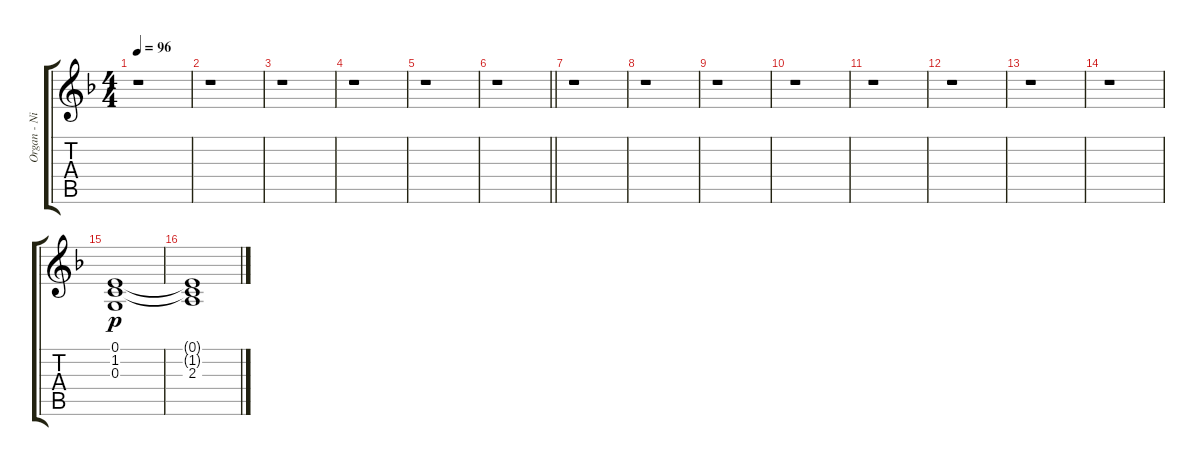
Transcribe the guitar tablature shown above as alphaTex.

\track ("Organ - Nick Nasmyth" "Organ - Ni") {instrument drawbarorgan}
\staff {score tabs}
\tuning (E4 B3 G3 D3 A2 E2) {hide}
\ts (4 4)
\tempo 96
\clef g2
\ks f
r.1{dy p instrument drawbarorgan} |
r.1 |
r.1 |
r.1 |
r.1 |
\barLineRight lightlight
r.1 |
r.1 |
r.1 |
r.1 |
r.1 |
r.1 |
r.1 |
r.1 |
r.1 |
(0.1 1.2 0.3).1 |
(0.1{t} 1.2{t} 2.3).1
